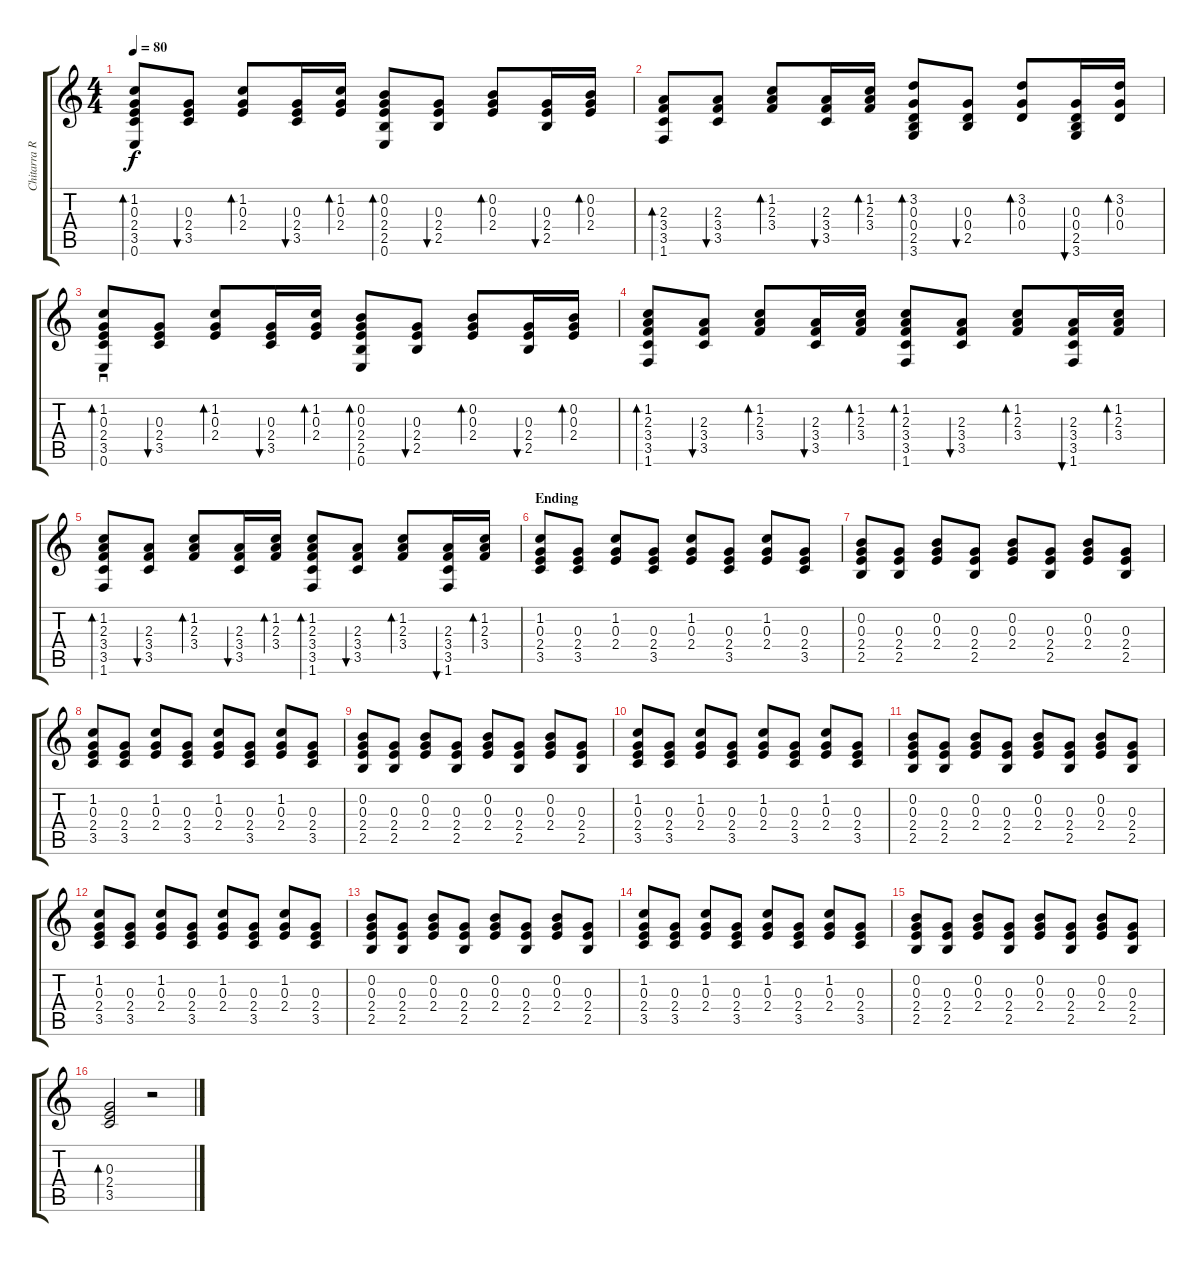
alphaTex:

\track ("Chitarra Ritmica" "Chitarra R") {instrument acousticguitarsteel}
\staff {score tabs}
\tuning (E4 B3 G3 D3 A2 E2) {hide}
\ts (4 4)
\tempo 80
\clef g2
\ks c
(1.2 0.3 2.4 3.5 0.6).8{bd 60 dy f} (0.3 2.4 3.5).8{bu 60} (1.2 0.3 2.4).8{bd 60} (0.3 2.4 3.5).16{bu 60} (1.2 0.3 2.4).16{bd 60} (0.2 0.3 2.4 2.5 0.6).8{bd 60} (0.3 2.4 2.5).8{bu 60} (0.2 0.3 2.4).8{bd 60} (0.3 2.4 2.5).16{bu 60} (0.2 0.3 2.4).16{bd 60} |
(2.3 3.4 3.5 1.6).8{bd 60} (2.3 3.4 3.5).8{bu 60} (1.2 2.3 3.4).8{bd 60} (2.3 3.4 3.5).16{bu 60} (1.2 2.3 3.4).16{bd 60} (3.2 0.3 0.4 2.5 3.6).8{bd 60} (0.3 0.4 2.5).8{bu 60} (3.2 0.3 0.4).8{bd 60} (0.3 0.4 2.5 3.6).16{bu 60} (3.2 0.3 0.4).16{bd 60} |
(1.2 0.3 2.4 3.5 0.6).8{sd bd 60} (0.3 2.4 3.5).8{bu 60} (1.2 0.3 2.4).8{bd 60} (0.3 2.4 3.5).16{bu 60} (1.2 0.3 2.4).16{bd 60} (0.2 0.3 2.4 2.5 0.6).8{bd 60} (0.3 2.4 2.5).8{bu 60} (0.2 0.3 2.4).8{bd 60} (0.3 2.4 2.5).16{bu 60} (0.2 0.3 2.4).16{bd 60} |
(1.2 2.3 3.4 3.5 1.6).8{bd 60} (2.3 3.4 3.5).8{bu 60} (1.2 2.3 3.4).8{bd 60} (2.3 3.4 3.5).16{bu 60} (1.2 2.3 3.4).16{bd 60} (1.2 2.3 3.4 3.5 1.6).8{bd 60} (2.3 3.4 3.5).8{bu 60} (1.2 2.3 3.4).8{bd 60} (2.3 3.4 3.5 1.6).16{bu 60} (1.2 2.3 3.4).16{bd 60} |
(1.2 2.3 3.4 3.5 1.6).8{bd 60} (2.3 3.4 3.5).8{bu 60} (1.2 2.3 3.4).8{bd 60} (2.3 3.4 3.5).16{bu 60} (1.2 2.3 3.4).16{bd 60} (1.2 2.3 3.4 3.5 1.6).8{bd 60} (2.3 3.4 3.5).8{bu 60} (1.2 2.3 3.4).8{bd 60} (2.3 3.4 3.5 1.6).16{bu 60} (1.2 2.3 3.4).16{bd 60} |
\section ("" "Ending")
(1.2 0.3 2.4 3.5).8 (0.3 2.4 3.5).8 (1.2 0.3 2.4).8 (0.3 2.4 3.5).8 (1.2 0.3 2.4).8 (0.3 2.4 3.5).8 (1.2 0.3 2.4).8 (0.3 2.4 3.5).8 |
(0.2 0.3 2.4 2.5).8 (0.3 2.4 2.5).8 (0.2 0.3 2.4).8 (0.3 2.4 2.5).8 (0.2 0.3 2.4).8 (0.3 2.4 2.5).8 (0.2 0.3 2.4).8 (0.3 2.4 2.5).8 |
(1.2 0.3 2.4 3.5).8 (0.3 2.4 3.5).8 (1.2 0.3 2.4).8 (0.3 2.4 3.5).8 (1.2 0.3 2.4).8 (0.3 2.4 3.5).8 (1.2 0.3 2.4).8 (0.3 2.4 3.5).8 |
(0.2 0.3 2.4 2.5).8 (0.3 2.4 2.5).8 (0.2 0.3 2.4).8 (0.3 2.4 2.5).8 (0.2 0.3 2.4).8 (0.3 2.4 2.5).8 (0.2 0.3 2.4).8 (0.3 2.4 2.5).8 |
(1.2 0.3 2.4 3.5).8 (0.3 2.4 3.5).8 (1.2 0.3 2.4).8 (0.3 2.4 3.5).8 (1.2 0.3 2.4).8 (0.3 2.4 3.5).8 (1.2 0.3 2.4).8 (0.3 2.4 3.5).8 |
(0.2 0.3 2.4 2.5).8 (0.3 2.4 2.5).8 (0.2 0.3 2.4).8 (0.3 2.4 2.5).8 (0.2 0.3 2.4).8 (0.3 2.4 2.5).8 (0.2 0.3 2.4).8 (0.3 2.4 2.5).8 |
(1.2 0.3 2.4 3.5).8 (0.3 2.4 3.5).8 (1.2 0.3 2.4).8 (0.3 2.4 3.5).8 (1.2 0.3 2.4).8 (0.3 2.4 3.5).8 (1.2 0.3 2.4).8 (0.3 2.4 3.5).8 |
(0.2 0.3 2.4 2.5).8 (0.3 2.4 2.5).8 (0.2 0.3 2.4).8 (0.3 2.4 2.5).8 (0.2 0.3 2.4).8 (0.3 2.4 2.5).8 (0.2 0.3 2.4).8 (0.3 2.4 2.5).8 |
(1.2 0.3 2.4 3.5).8 (0.3 2.4 3.5).8 (1.2 0.3 2.4).8 (0.3 2.4 3.5).8 (1.2 0.3 2.4).8 (0.3 2.4 3.5).8 (1.2 0.3 2.4).8 (0.3 2.4 3.5).8 |
(0.2 0.3 2.4 2.5).8 (0.3 2.4 2.5).8 (0.2 0.3 2.4).8 (0.3 2.4 2.5).8 (0.2 0.3 2.4).8 (0.3 2.4 2.5).8 (0.2 0.3 2.4).8 (0.3 2.4 2.5).8 |
(0.3 2.4 3.5).2{bd 120} r.2
